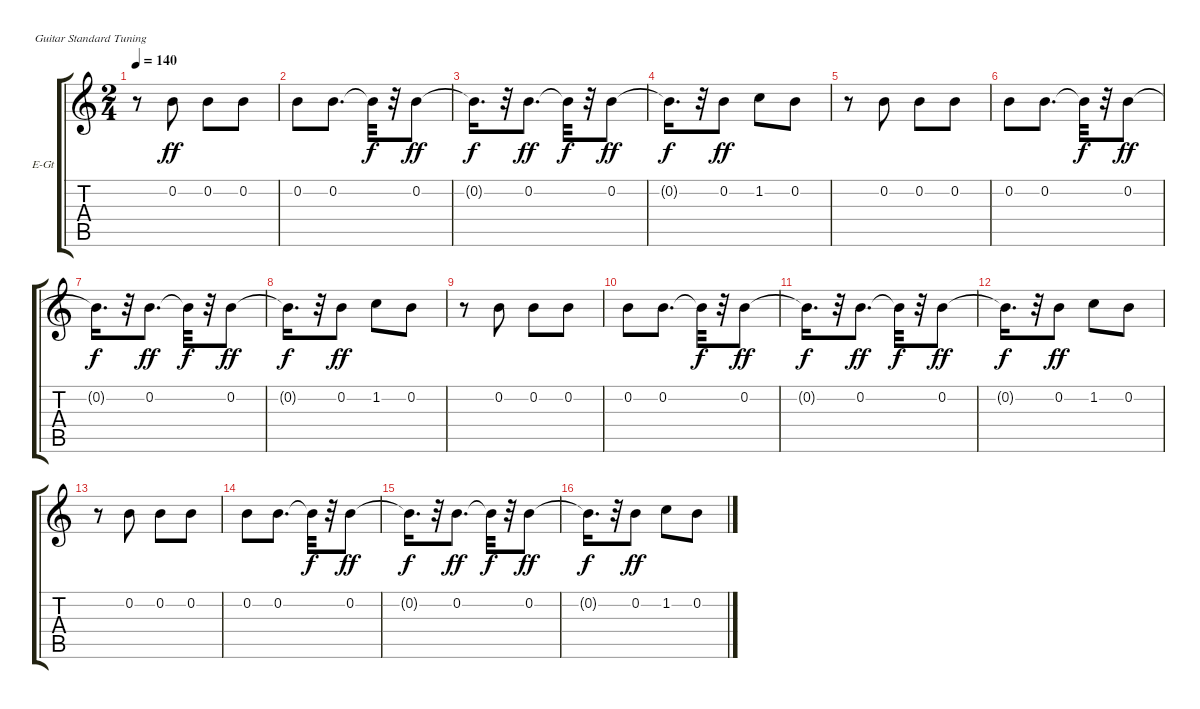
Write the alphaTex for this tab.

\bracketExtendMode groupsimilarinstruments
\firstSystemTrackNameOrientation horizontal
\otherSystemsTrackNameOrientation horizontal
\track ("Гитара 4" "E-Gt") {instrument electricguitarjazz}
\staff {score tabs}
\tuning (E4 B3 G3 D3 A2 E2)
\ts (2 4)
\tempo 140
\clef g2
\ks c
r.8{dy ff} 0.2.8 0.2.8 0.2.8 |
0.2.8 0.2.8{d} 0.2{t}.32{dy f} r.32 0.2.8{dy ff} |
0.2{t}.16{d dy f} r.32 0.2.8{d dy ff} 0.2{t}.32{dy f} r.32 0.2.8{dy ff} |
0.2{t}.16{d dy f} r.32 0.2.8{dy ff} 1.2.8 0.2.8 |
r.8 0.2.8 0.2.8 0.2.8 |
0.2.8 0.2.8{d} 0.2{t}.32{dy f} r.32 0.2.8{dy ff} |
0.2{t}.16{d dy f} r.32 0.2.8{d dy ff} 0.2{t}.32{dy f} r.32 0.2.8{dy ff} |
0.2{t}.16{d dy f} r.32 0.2.8{dy ff} 1.2.8 0.2.8 |
r.8 0.2.8 0.2.8 0.2.8 |
0.2.8 0.2.8{d} 0.2{t}.32{dy f} r.32 0.2.8{dy ff} |
0.2{t}.16{d dy f} r.32 0.2.8{d dy ff} 0.2{t}.32{dy f} r.32 0.2.8{dy ff} |
0.2{t}.16{d dy f} r.32 0.2.8{dy ff} 1.2.8 0.2.8 |
r.8 0.2.8 0.2.8 0.2.8 |
0.2.8 0.2.8{d} 0.2{t}.32{dy f} r.32 0.2.8{dy ff} |
0.2{t}.16{d dy f} r.32 0.2.8{d dy ff} 0.2{t}.32{dy f} r.32 0.2.8{dy ff} |
0.2{t}.16{d dy f} r.32 0.2.8{dy ff} 1.2.8 0.2.8
